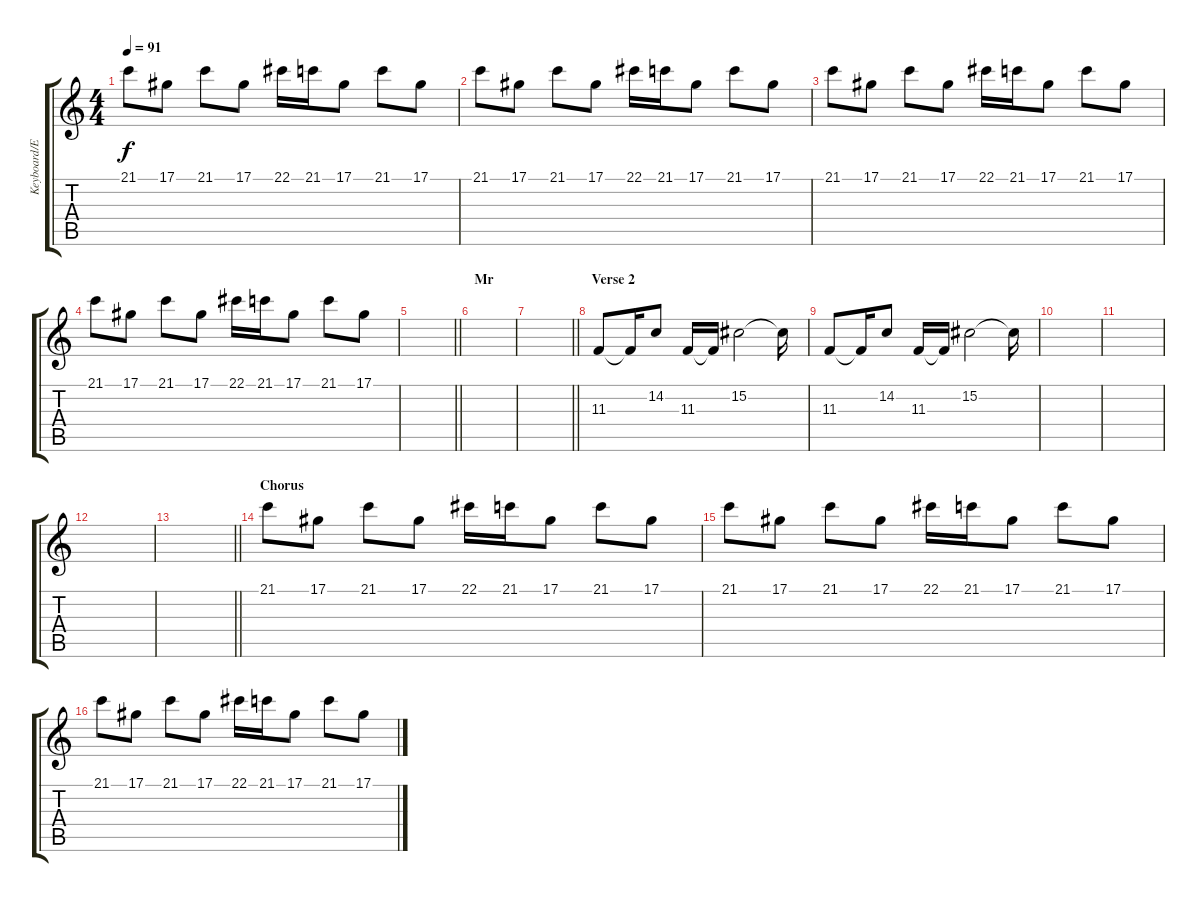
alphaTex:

\track ("Keyboard/Extra Guitar" "Keyboard/E") {instrument lead1square}
\staff {score tabs}
\tuning (Eb4 Bb3 Gb3 Db3 Ab2 Eb2) {hide}
\ts (4 4)
\tempo 91
\clef g2
\ks c
21.1.8{dy f} 17.1.8 21.1.8 17.1.8 22.1.16 21.1.16 17.1.8 21.1.8 17.1.8 |
21.1.8 17.1.8 21.1.8 17.1.8 22.1.16 21.1.16 17.1.8 21.1.8 17.1.8 |
21.1.8 17.1.8 21.1.8 17.1.8 22.1.16 21.1.16 17.1.8 21.1.8 17.1.8 |
21.1.8 17.1.8 21.1.8 17.1.8 22.1.16 21.1.16 17.1.8 21.1.8 17.1.8 |
\barLineRight lightlight
|
\section ("" "Mr")
|
\barLineRight lightlight
|
\section ("" "Verse 2")
11.3.8{volume 12 instrument electricguitarclean} 11.3{t}.16 14.2.8 11.3.16 11.3{t}.16 15.2.2 15.2{t}.16 |
11.3.8 11.3{t}.16 14.2.8 11.3.16 11.3{t}.16 15.2.2 15.2{t}.16 |
|
|
|
\barLineRight lightlight
|
\section ("" "Chorus")
21.1.8{volume 16 instrument acousticgrandpiano} 17.1.8 21.1.8 17.1.8 22.1.16 21.1.16 17.1.8 21.1.8 17.1.8 |
21.1.8 17.1.8 21.1.8 17.1.8 22.1.16 21.1.16 17.1.8 21.1.8 17.1.8 |
21.1.8 17.1.8 21.1.8 17.1.8 22.1.16 21.1.16 17.1.8 21.1.8 17.1.8
